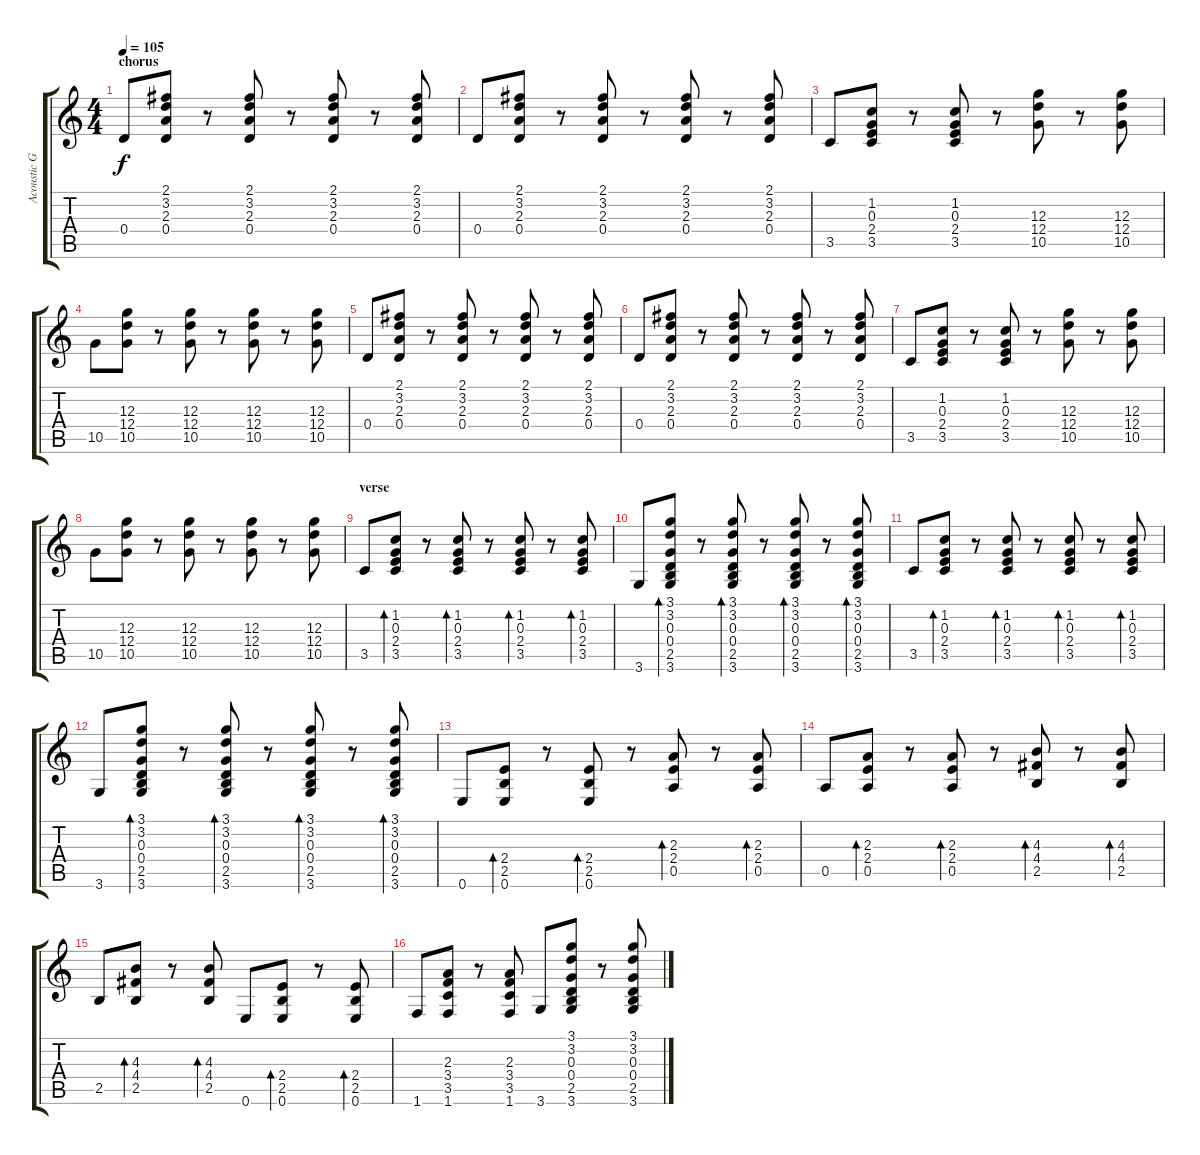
\track ("Acoustic Guitar" "Acoustic G") {instrument acousticguitarsteel}
\staff {score tabs}
\tuning (E4 B3 G3 D3 A2 E2) {hide}
\ts (4 4)
\section ("" "chorus")
\tempo 105
\clef g2
\ks c
0.4.8{dy f} (2.1 3.2 2.3 0.4).8 r.8 (2.1 3.2 2.3 0.4).8 r.8 (2.1 3.2 2.3 0.4).8 r.8 (2.1 3.2 2.3 0.4).8 |
0.4.8 (2.1 3.2 2.3 0.4).8 r.8 (2.1 3.2 2.3 0.4).8 r.8 (2.1 3.2 2.3 0.4).8 r.8 (2.1 3.2 2.3 0.4).8 |
3.5.8 (1.2 0.3 2.4 3.5).8 r.8 (1.2 0.3 2.4 3.5).8 r.8 (12.3 12.4 10.5).8 r.8 (12.3 12.4 10.5).8 |
10.5.8 (12.3 12.4 10.5).8 r.8 (12.3 12.4 10.5).8 r.8 (12.3 12.4 10.5).8 r.8 (12.3 12.4 10.5).8 |
0.4.8 (2.1 3.2 2.3 0.4).8 r.8 (2.1 3.2 2.3 0.4).8 r.8 (2.1 3.2 2.3 0.4).8 r.8 (2.1 3.2 2.3 0.4).8 |
0.4.8 (2.1 3.2 2.3 0.4).8 r.8 (2.1 3.2 2.3 0.4).8 r.8 (2.1 3.2 2.3 0.4).8 r.8 (2.1 3.2 2.3 0.4).8 |
3.5.8 (1.2 0.3 2.4 3.5).8 r.8 (1.2 0.3 2.4 3.5).8 r.8 (12.3 12.4 10.5).8 r.8 (12.3 12.4 10.5).8 |
10.5.8 (12.3 12.4 10.5).8 r.8 (12.3 12.4 10.5).8 r.8 (12.3 12.4 10.5).8 r.8 (12.3 12.4 10.5).8 |
\section ("" "verse")
3.5.8 (1.2 0.3 2.4 3.5).8{bd 60} r.8 (1.2 0.3 2.4 3.5).8{bd 60} r.8 (1.2 0.3 2.4 3.5).8{bd 60} r.8 (1.2 0.3 2.4 3.5).8{bd 60} |
3.6.8 (3.1 3.2 0.3 0.4 2.5 3.6).8{bd 60} r.8 (3.1 3.2 0.3 0.4 2.5 3.6).8{bd 60} r.8 (3.1 3.2 0.3 0.4 2.5 3.6).8{bd 60} r.8 (3.1 3.2 0.3 0.4 2.5 3.6).8{bd 60} |
3.5.8 (1.2 0.3 2.4 3.5).8{bd 60} r.8 (1.2 0.3 2.4 3.5).8{bd 60} r.8 (1.2 0.3 2.4 3.5).8{bd 60} r.8 (1.2 0.3 2.4 3.5).8{bd 60} |
3.6.8 (3.1 3.2 0.3 0.4 2.5 3.6).8{bd 60} r.8 (3.1 3.2 0.3 0.4 2.5 3.6).8{bd 60} r.8 (3.1 3.2 0.3 0.4 2.5 3.6).8{bd 60} r.8 (3.1 3.2 0.3 0.4 2.5 3.6).8{bd 60} |
0.6.8 (2.4 2.5 0.6).8{bd 120} r.8 (2.4 2.5 0.6).8{bd 120} r.8 (2.3 2.4 0.5).8{bd 120} r.8 (2.3 2.4 0.5).8{bd 120} |
0.5.8 (2.3 2.4 0.5).8{bd 120} r.8 (2.3 2.4 0.5).8{bd 120} r.8 (4.3 4.4 2.5).8{bd 120} r.8 (4.3 4.4 2.5).8{bd 120} |
2.5.8 (4.3 4.4 2.5).8{bd 120} r.8 (4.3 4.4 2.5).8{bd 120} 0.6.8 (2.4 2.5 0.6).8{bd 120} r.8 (2.4 2.5 0.6).8{bd 120} |
1.6.8 (2.3 3.4 3.5 1.6).8 r.8 (2.3 3.4 3.5 1.6).8 3.6.8 (3.1 3.2 0.3 0.4 2.5 3.6).8 r.8 (3.1 3.2 0.3 0.4 2.5 3.6).8
